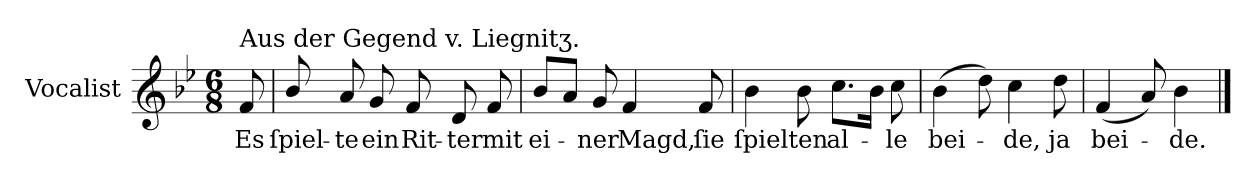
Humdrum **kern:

**kern	**text
*part1	*part1
*staff1	*staff1
*I"Vocalist	*
*k[b-e-]	*
*B-:	*
*M6/8	*
=	=
!LO:TX:a:t=Aus der Gegend v. Liegnitʒ.	!
8f	Es
=1	=1
8b-/	ſpiel-
8a	-te
8g	ein
8f	Rit-
8d	-ter
8f	mit
=2	=2
8b-L	ei-
8aJ	.
8g	-ner
4f	Magd,
8f	ſie
=3	=3
4b-	ſpielten
8b-	.
8.ccL	al-
16b-Jk	.
8cc	-le
=4	=4
(4b-	bei-
8dd)	.
4cc	-de,
8dd	ja
=5	=5
(4f	bei-
8a)	.
4b-	-de.
==	==
*-	*-
